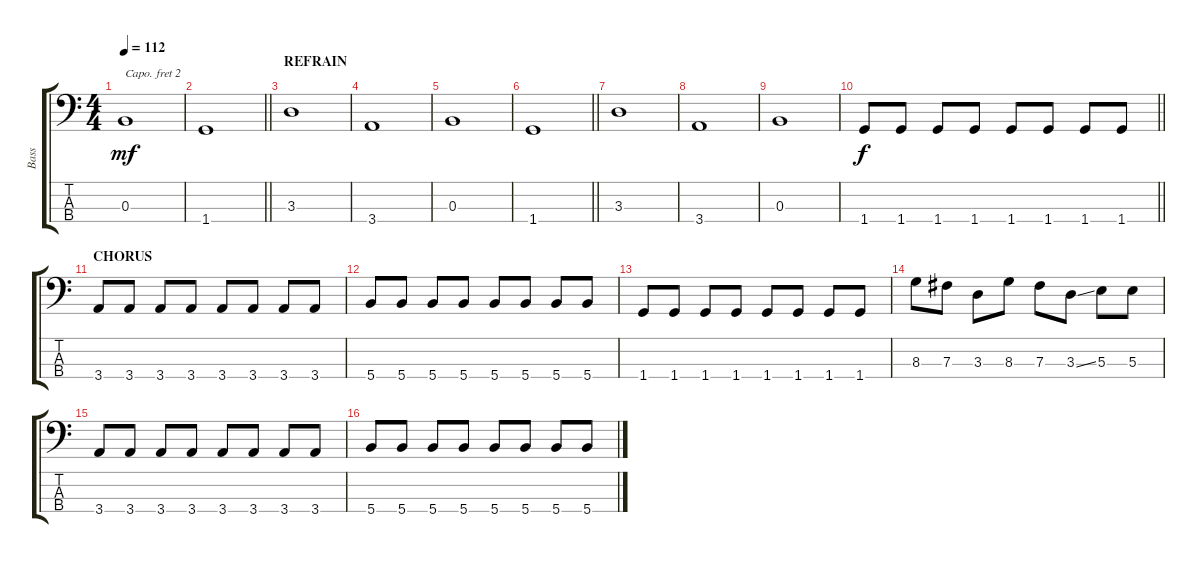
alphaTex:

\track ("Bass" "Bass") {instrument synthbass2}
\staff {score tabs}
\capo 2
\tuning (G2 D2 A1 E1) {hide}
\ts (4 4)
\tempo 112
\clef f4
\ks c
0.3.1{dy mf} |
\barLineRight lightlight
1.4.1 |
\section ("" "REFRAIN")
3.3.1 |
3.4.1 |
0.3.1 |
\barLineRight lightlight
1.4.1 |
3.3.1 |
3.4.1 |
0.3.1 |
\barLineRight lightlight
1.4.8{dy f} 1.4.8 1.4.8 1.4.8 1.4.8 1.4.8 1.4.8 1.4.8 |
\section ("" "CHORUS")
3.4.8 3.4.8 3.4.8 3.4.8 3.4.8 3.4.8 3.4.8 3.4.8 |
5.4.8 5.4.8 5.4.8 5.4.8 5.4.8 5.4.8 5.4.8 5.4.8 |
1.4.8 1.4.8 1.4.8 1.4.8 1.4.8 1.4.8 1.4.8 1.4.8 |
8.3.8 7.3.8 3.3.8 8.3.8 7.3.8 3.3{ss}.8 5.3.8 5.3.8 |
3.4.8 3.4.8 3.4.8 3.4.8 3.4.8 3.4.8 3.4.8 3.4.8 |
5.4.8 5.4.8 5.4.8 5.4.8 5.4.8 5.4.8 5.4.8 5.4.8
